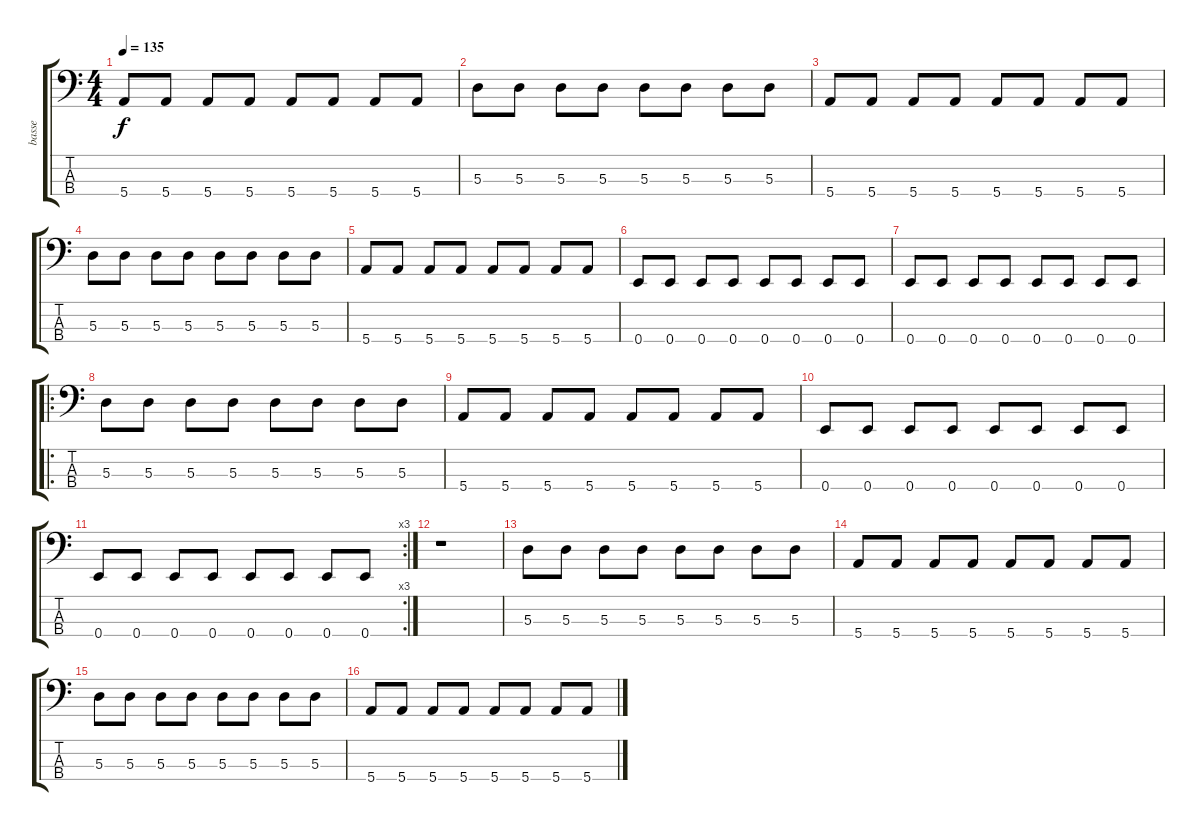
\track ("basse" "basse") {instrument electricbassfinger}
\staff {score tabs}
\tuning (G2 D2 A1 E1) {hide}
\ts (4 4)
\tempo 135
\clef f4
\ks c
5.4.8{dy f} 5.4.8 5.4.8 5.4.8 5.4.8 5.4.8 5.4.8 5.4.8 |
5.3.8 5.3.8 5.3.8 5.3.8 5.3.8 5.3.8 5.3.8 5.3.8 |
5.4.8 5.4.8 5.4.8 5.4.8 5.4.8 5.4.8 5.4.8 5.4.8 |
5.3.8{instrument lead1square} 5.3.8 5.3.8 5.3.8 5.3.8 5.3.8 5.3.8 5.3.8 |
5.4.8 5.4.8 5.4.8 5.4.8 5.4.8 5.4.8 5.4.8 5.4.8 |
0.4.8 0.4.8 0.4.8 0.4.8 0.4.8 0.4.8 0.4.8 0.4.8 |
0.4.8 0.4.8 0.4.8 0.4.8 0.4.8 0.4.8 0.4.8 0.4.8 |
\ro
5.3.8 5.3.8 5.3.8 5.3.8 5.3.8 5.3.8 5.3.8 5.3.8 |
5.4.8 5.4.8 5.4.8 5.4.8 5.4.8 5.4.8 5.4.8 5.4.8 |
0.4.8 0.4.8 0.4.8 0.4.8 0.4.8 0.4.8 0.4.8 0.4.8 |
\rc 3
0.4.8 0.4.8 0.4.8 0.4.8 0.4.8 0.4.8 0.4.8 0.4.8 |
r.1{instrument electricbassfinger} |
5.3.8 5.3.8 5.3.8 5.3.8 5.3.8 5.3.8 5.3.8 5.3.8 |
5.4.8 5.4.8 5.4.8 5.4.8 5.4.8 5.4.8 5.4.8 5.4.8 |
5.3.8 5.3.8 5.3.8 5.3.8 5.3.8 5.3.8 5.3.8 5.3.8 |
5.4.8 5.4.8 5.4.8 5.4.8 5.4.8 5.4.8 5.4.8 5.4.8
